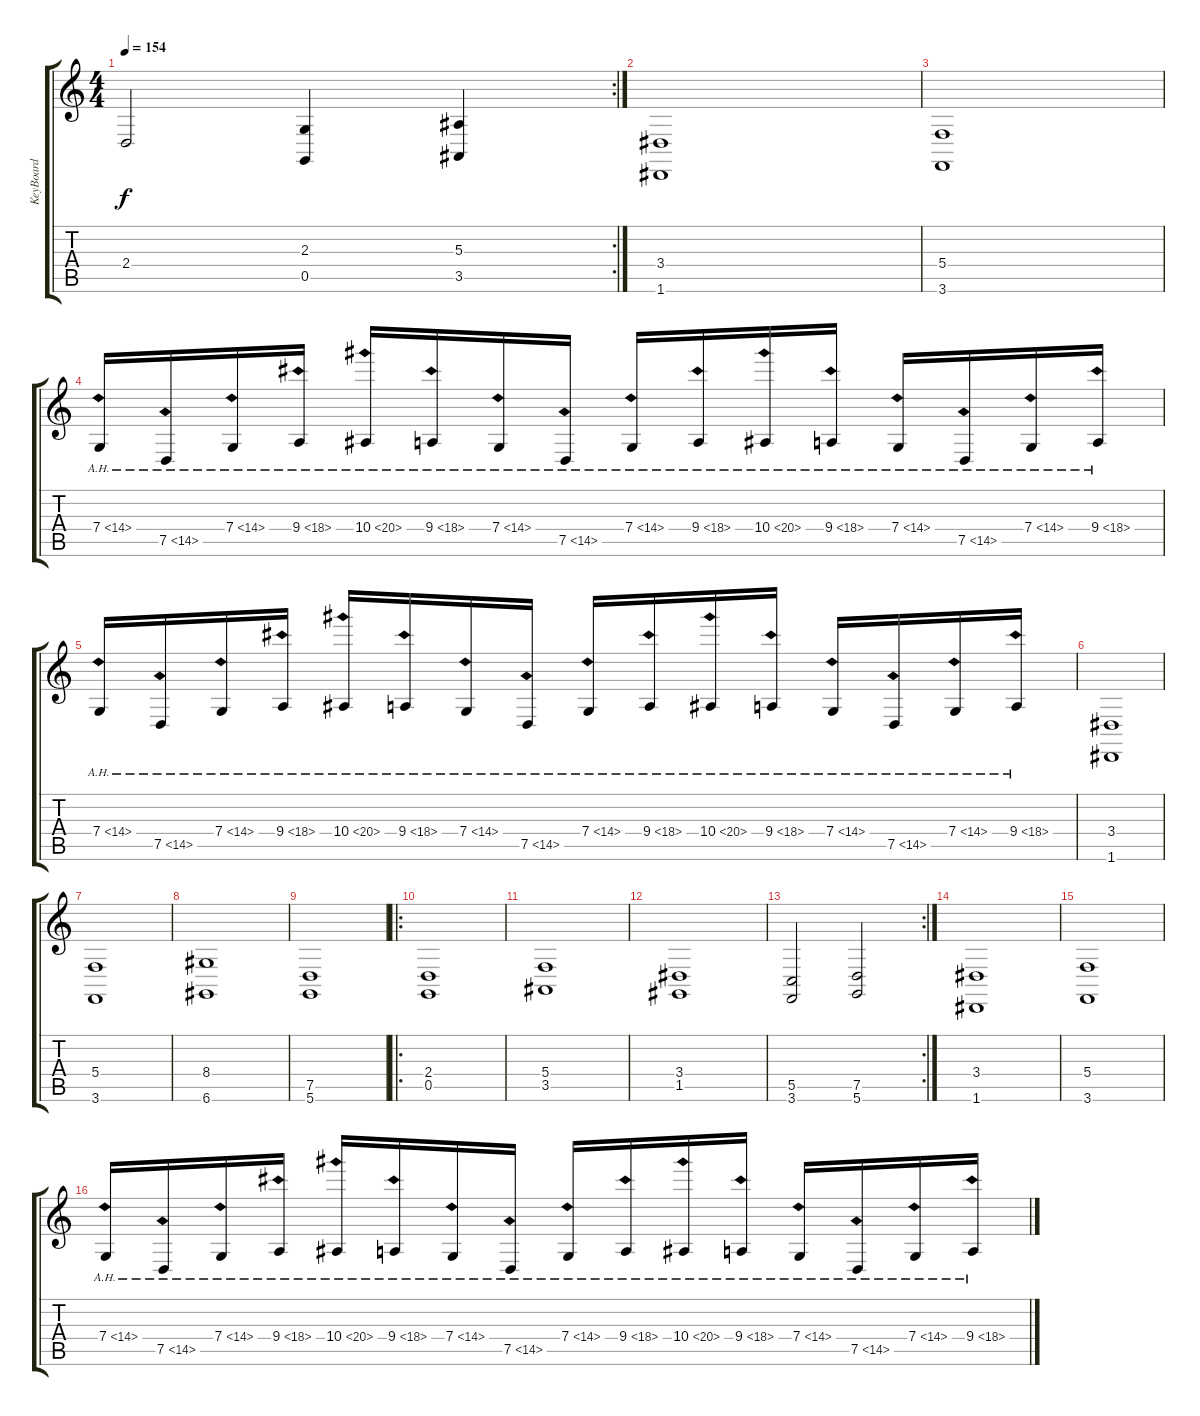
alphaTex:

\track ("KeyBoard" "KeyBoard") {instrument stringensemble1}
\staff {score tabs}
\tuning (D4 A3 F3 C3 G2 D2) {hide}
\rc 2
\ts (4 4)
\tempo 154
\clef g2
\ks c
2.4{t}.2{dy f} (2.3 0.5).4 (5.3 3.5).4 |
(3.4 1.6).1 |
(5.4 3.6).1 |
7.4{ah 7}.16 7.5{ah 7}.16 7.4{ah 7}.16 9.4{ah 9}.16 10.4{ah 10}.16 9.4{ah 9}.16 7.4{ah 7}.16 7.5{ah 7}.16 7.4{ah 7}.16 9.4{ah 9}.16 10.4{ah 10}.16 9.4{ah 9}.16 7.4{ah 7}.16 7.5{ah 7}.16 7.4{ah 7}.16 9.4{ah 9}.16 |
7.4{ah 7}.16 7.5{ah 7}.16 7.4{ah 7}.16 9.4{ah 9}.16 10.4{ah 10}.16 9.4{ah 9}.16 7.4{ah 7}.16 7.5{ah 7}.16 7.4{ah 7}.16 9.4{ah 9}.16 10.4{ah 10}.16 9.4{ah 9}.16 7.4{ah 7}.16 7.5{ah 7}.16 7.4{ah 7}.16 9.4{ah 9}.16 |
(3.4 1.6).1 |
(5.4 3.6).1 |
(8.4 6.6).1 |
(7.5 5.6).1 |
\ro
(2.4 0.5).1 |
(5.4 3.5).1 |
(3.4 1.5).1 |
\rc 2
(5.5 3.6).2 (7.5 5.6).2 |
(3.4 1.6).1 |
(5.4 3.6).1 |
7.4{ah 7}.16 7.5{ah 7}.16 7.4{ah 7}.16 9.4{ah 9}.16 10.4{ah 10}.16 9.4{ah 9}.16 7.4{ah 7}.16 7.5{ah 7}.16 7.4{ah 7}.16 9.4{ah 9}.16 10.4{ah 10}.16 9.4{ah 9}.16 7.4{ah 7}.16 7.5{ah 7}.16 7.4{ah 7}.16 9.4{ah 9}.16
